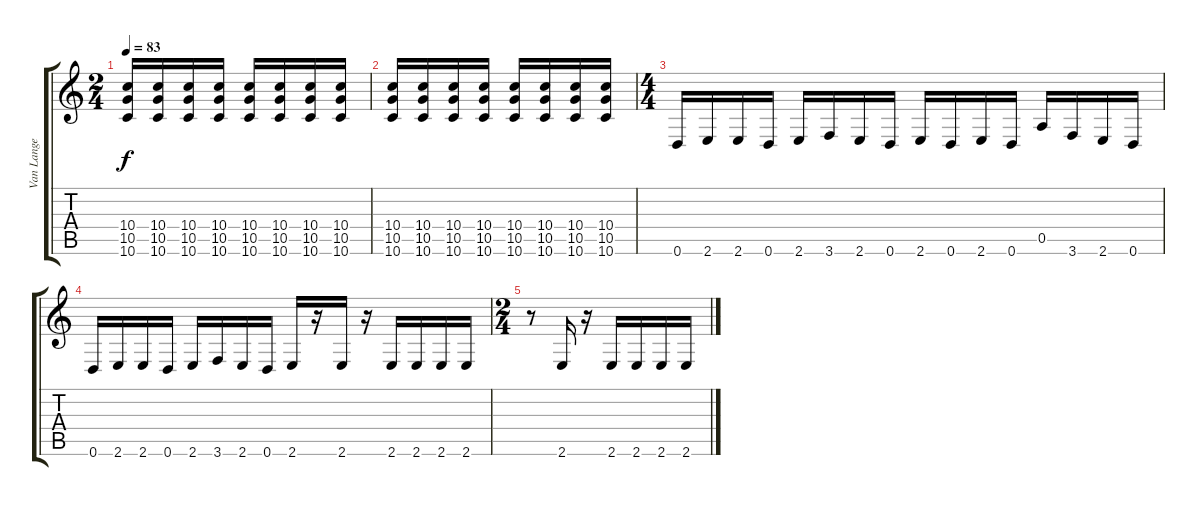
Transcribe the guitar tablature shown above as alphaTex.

\track ("Van Lange" "Van Lange") {instrument distortionguitar}
\staff {score tabs}
\tuning (E4 B3 G3 D3 A2 D2) {hide}
\ts (2 4)
\tempo 83
\clef g2
\ks c
(10.4 10.5 10.6).16{dy f} (10.4 10.5 10.6).16 (10.4 10.5 10.6).16 (10.4 10.5 10.6).16 (10.4 10.5 10.6).16 (10.4 10.5 10.6).16 (10.4 10.5 10.6).16 (10.4 10.5 10.6).16 |
(10.4 10.5 10.6).16 (10.4 10.5 10.6).16 (10.4 10.5 10.6).16 (10.4 10.5 10.6).16 (10.4 10.5 10.6).16 (10.4 10.5 10.6).16 (10.4 10.5 10.6).16 (10.4 10.5 10.6).16 |
\ts (4 4)
0.6.16{volume 13 instrument overdrivenguitar} 2.6.16 2.6.16 0.6.16 2.6.16 3.6.16 2.6.16 0.6.16 2.6.16 0.6.16 2.6.16 0.6.16 0.5.16 3.6.16 2.6.16 0.6.16 |
0.6.16 2.6.16 2.6.16 0.6.16 2.6.16 3.6.16 2.6.16 0.6.16 2.6.16 r.16 2.6.16 r.16 2.6.16 2.6.16 2.6.16 2.6.16 |
\ts (2 4)
r.8 2.6.16 r.16 2.6.16 2.6.16 2.6.16 2.6.16
